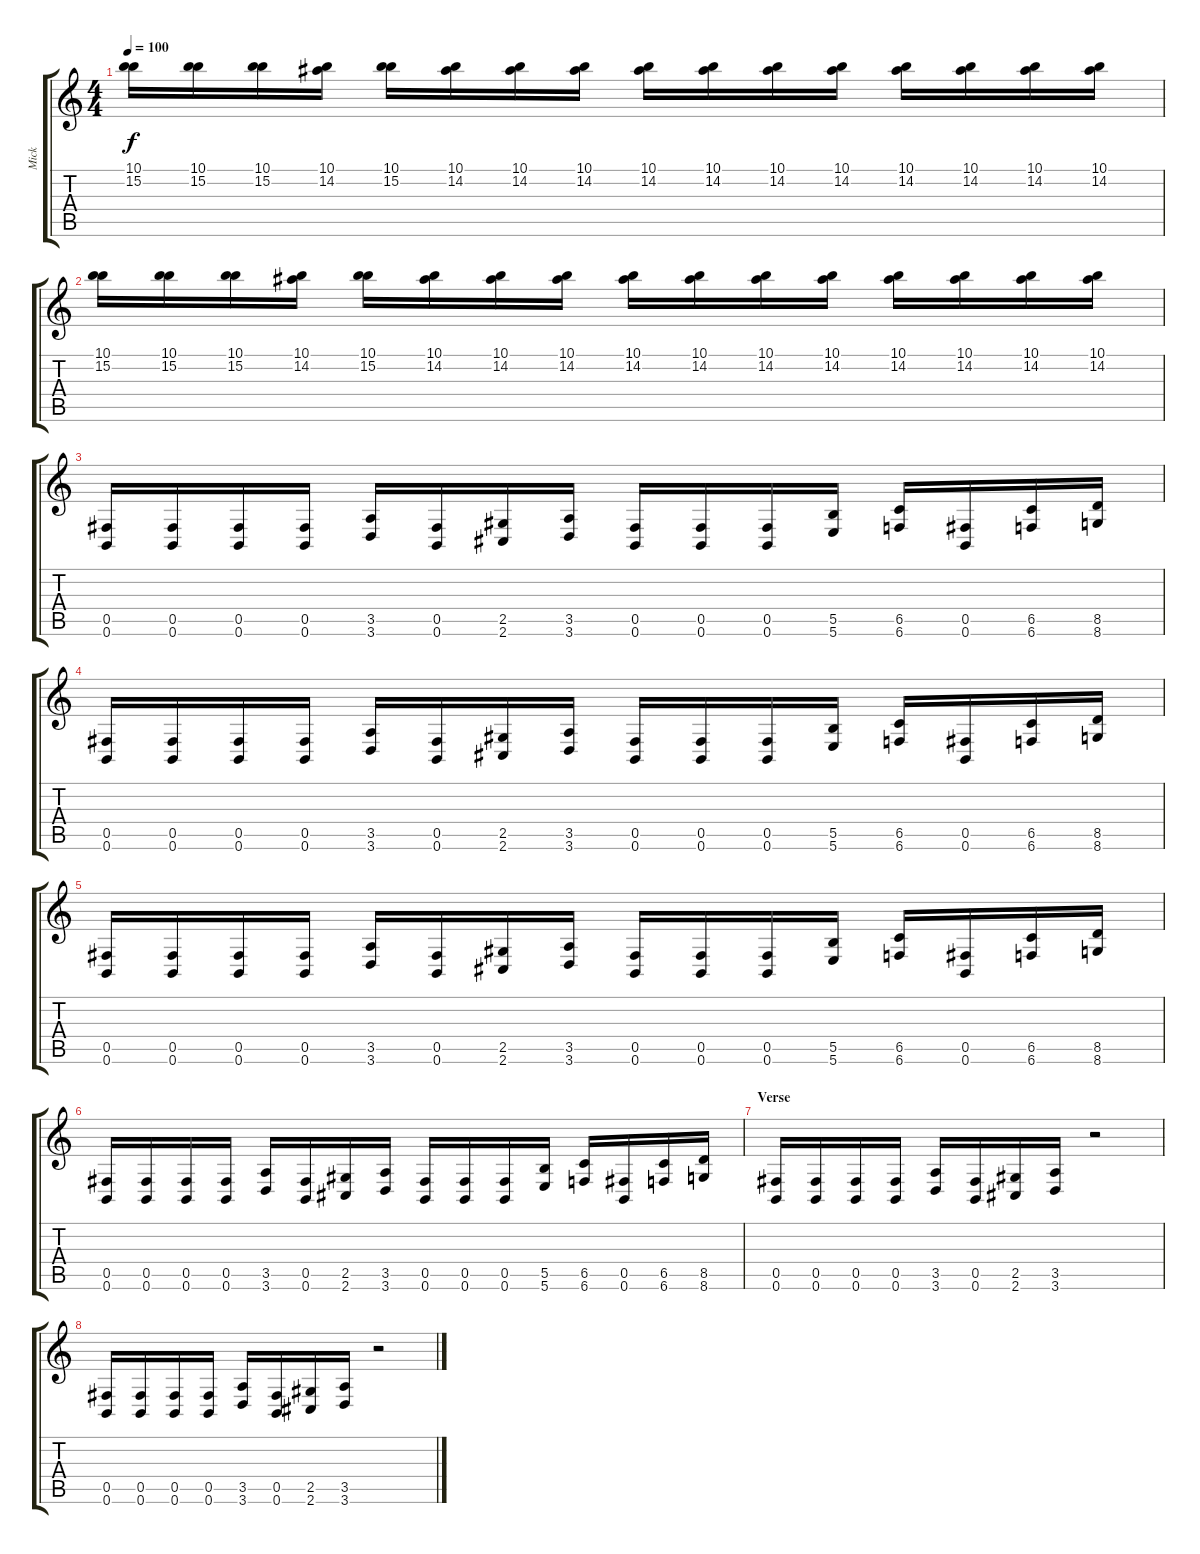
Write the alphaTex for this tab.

\track ("Mick" "Mick") {instrument distortionguitar}
\staff {score tabs}
\tuning (Db4 Ab3 E3 B2 Gb2 B1) {hide}
\ts (4 4)
\tempo 100
\clef g2
\ks c
(10.1 15.2).16{dy f} (10.1 15.2).16 (10.1 15.2).16 (10.1 14.2).16 (10.1 15.2).16 (10.1 14.2).16 (10.1 14.2).16 (10.1 14.2).16 (10.1 14.2).16 (10.1 14.2).16 (10.1 14.2).16 (10.1 14.2).16 (10.1 14.2).16 (10.1 14.2).16 (10.1 14.2).16 (10.1 14.2).16 |
(10.1 15.2).16 (10.1 15.2).16 (10.1 15.2).16 (10.1 14.2).16 (10.1 15.2).16 (10.1 14.2).16 (10.1 14.2).16 (10.1 14.2).16 (10.1 14.2).16 (10.1 14.2).16 (10.1 14.2).16 (10.1 14.2).16 (10.1 14.2).16 (10.1 14.2).16 (10.1 14.2).16 (10.1 14.2).16 |
(0.5 0.6).16{volume 14} (0.5 0.6).16 (0.5 0.6).16 (0.5 0.6).16 (3.5 3.6).16 (0.5 0.6).16 (2.5 2.6).16 (3.5 3.6).16 (0.5 0.6).16 (0.5 0.6).16 (0.5 0.6).16 (5.5 5.6).16 (6.5 6.6).16 (0.5 0.6).16 (6.5 6.6).16 (8.5 8.6).16 |
(0.5 0.6).16 (0.5 0.6).16 (0.5 0.6).16 (0.5 0.6).16 (3.5 3.6).16 (0.5 0.6).16 (2.5 2.6).16 (3.5 3.6).16 (0.5 0.6).16 (0.5 0.6).16 (0.5 0.6).16 (5.5 5.6).16 (6.5 6.6).16 (0.5 0.6).16 (6.5 6.6).16 (8.5 8.6).16 |
(0.5 0.6).16 (0.5 0.6).16 (0.5 0.6).16 (0.5 0.6).16 (3.5 3.6).16 (0.5 0.6).16 (2.5 2.6).16 (3.5 3.6).16 (0.5 0.6).16 (0.5 0.6).16 (0.5 0.6).16 (5.5 5.6).16 (6.5 6.6).16 (0.5 0.6).16 (6.5 6.6).16 (8.5 8.6).16 |
(0.5 0.6).16 (0.5 0.6).16 (0.5 0.6).16 (0.5 0.6).16 (3.5 3.6).16 (0.5 0.6).16 (2.5 2.6).16 (3.5 3.6).16 (0.5 0.6).16 (0.5 0.6).16 (0.5 0.6).16 (5.5 5.6).16 (6.5 6.6).16 (0.5 0.6).16 (6.5 6.6).16 (8.5 8.6).16 |
\section ("" "Verse")
(0.5 0.6).16 (0.5 0.6).16 (0.5 0.6).16 (0.5 0.6).16 (3.5 3.6).16 (0.5 0.6).16 (2.5 2.6).16 (3.5 3.6).16 r.2 |
(0.5 0.6).16 (0.5 0.6).16 (0.5 0.6).16 (0.5 0.6).16 (3.5 3.6).16 (0.5 0.6).16 (2.5 2.6).16 (3.5 3.6).16 r.2
